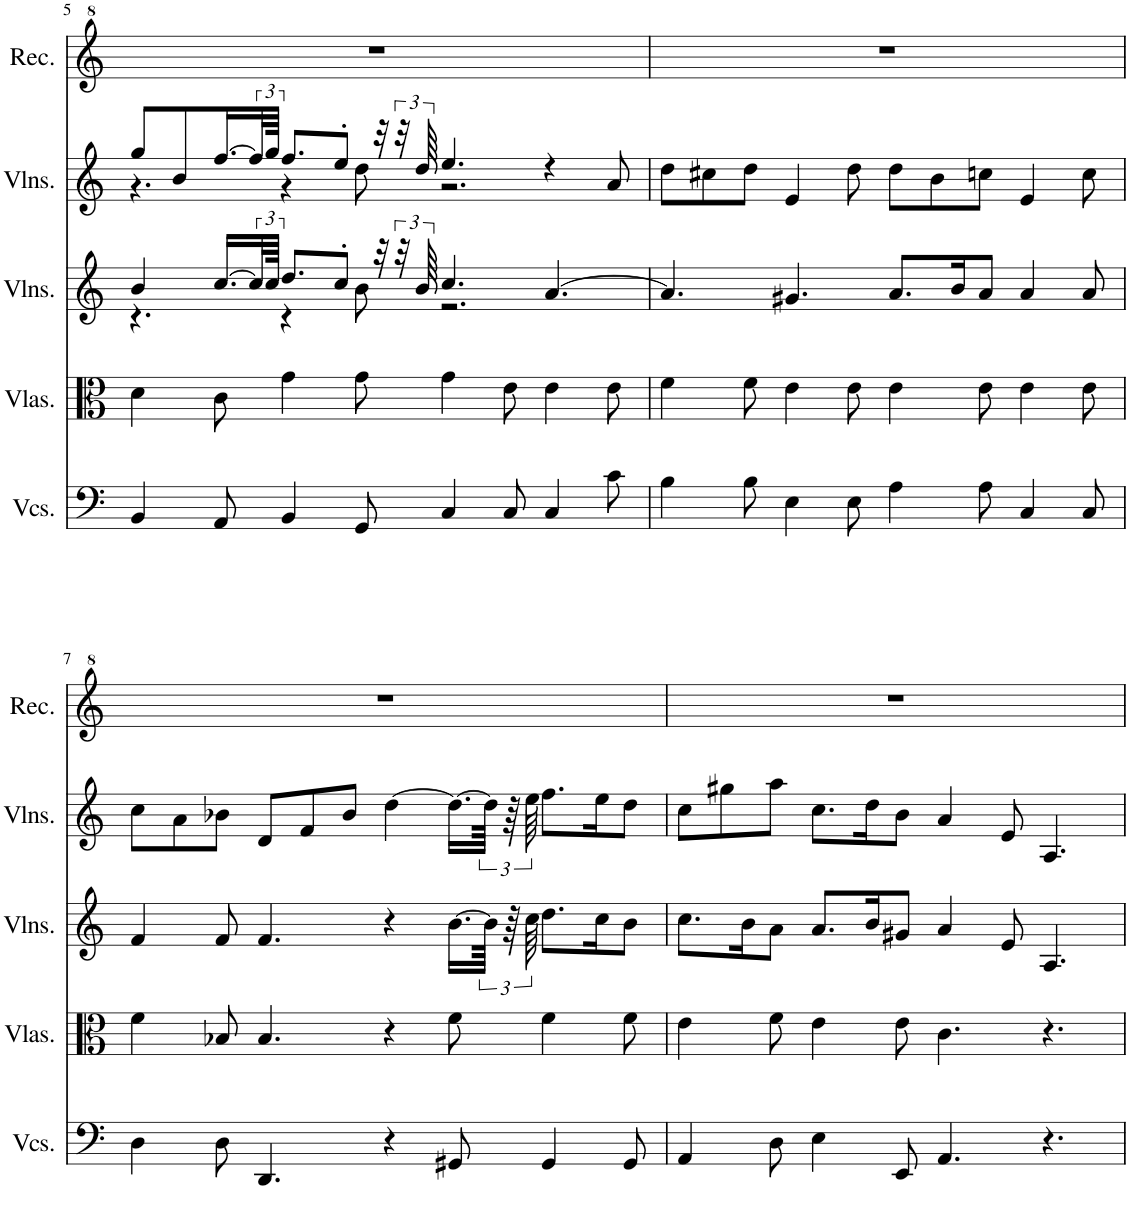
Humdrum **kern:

**kern	**kern	**kern	**kern	**kern
*part5	*part4	*part3	*part2	*part1
*staff5	*staff4	*staff3	*staff2	*staff1
*I"Violoncellos, Basso Continuo	*I"Violas, Viola	*I"Violins, Violino II	*I"Violins, Violino I	*I"Recorder, Flauto Soprano
*I'Vcs.	*I'Vlas.	*I'Vlns.	*I'Vlns.	*I'Rec.
!!LO:PB:g=z
*clefF4	*clefC3	*clefG2	*clefG2	*clefG^2
*k[]	*k[]	*k[]	*k[]	*k[]
*M12/8	*M12/8	*M12/8	*M12/8	*M12/8
=5	=5	=5	=5	=5
*	*	*^	*^	*
4BB/	4d\	4b/	4.r	8gg/L	4.r	1.r
.	.	.	.	8b/	.	.
8AA/	8c\	[16.cc/LL	.	[16.ff/L	.	.
.	.	48cc/L]	.	48ff/L]	.	.
.	.	96cc/JJJk	.	96gg/JJJk	.	.
4BB/	4g\	8.dd/L	4r	8.ff/L	4r	.
.	.	8cc'/J	.	8ee'/J	.	.
8GG/	8g\	.	8b\	.	8dd\	.
.	.	32r	.	32r	.	.
.	.	48r	.	48r	.	.
.	.	96b/	.	96dd/	.	.
4C/	4g\	4.cc/	2.r	4.ee/	2.r	.
8C/	8e\	.	.	.	.	.
4C/	4e\	[4.a/	.	4r	.	.
8c\	8e\	.	.	8a/	.	.
*	*	*v	*v	*	*	*
*	*	*	*v	*v	*
=6	=6	=6	=6	=6
4B\	4f\	4.a/]	8dd\L	1.r
.	.	.	8cc#X\	.
8B\	8f\	.	8dd\J	.
4E\	4e\	4.g#X/	4e/	.
8E\	8e\	.	8dd\	.
4A\	4e\	8.a/L	8dd\L	.
.	.	.	8b\	.
.	.	16b/K	.	.
8A\	8e\	8a/J	8ccn\J	.
4C/	4e\	4a/	4e/	.
8C/	8e\	8a/	8cc\	.
!!LO:LB:g=z
=7	=7	=7	=7	=7
4D\	4f\	4f/	8cc\L	1.r
.	.	.	8a\	.
8D\	8B-X/	8f/	8b-X\J	.
4.DD/	4.B-/	4.f/	8d/L	.
.	.	.	8f/	.
.	.	.	8b-/J	.
4r	4r	4r	[4dd\	.
8GG#X/	8f\	[16.b\LL	16.dd\LL_	.
.	.	96b\JJkk]	96dd\JJkk]	.
.	.	96r	96r	.
.	.	96cc\	96ee\	.
4GG#/	4f\	8.dd\L	8.ff\L	.
.	.	16cc\K	16ee\K	.
8GG#/	8f\	8b\J	8dd\J	.
=8	=8	=8	=8	=8
4AA/	4e\	8.cc\L	8cc\L	1.r
.	.	.	8gg#X\	.
.	.	16b\K	.	.
8D\	8f\	8a\J	8aa\J	.
4E\	4e\	8.a/L	8.cc\L	.
.	.	16b/K	16dd\K	.
8EE/	8e\	8g#X/J	8b\J	.
4.AA/	4.c\	4a/	4a/	.
.	.	8e/	8e/	.
4.r	4.r	4.A/	4.A/	.
=	=	=	=	=
*-	*-	*-	*-	*-
